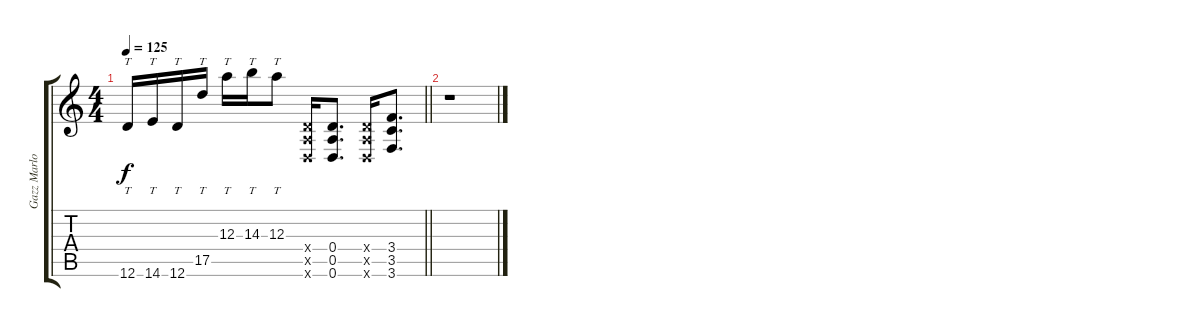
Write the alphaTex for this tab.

\track ("Gazz Marlow (Rhythm)" "Gazz Marlo") {instrument distortionguitar}
\staff {score tabs}
\tuning (E4 B3 A3 D3 A2 D2) {hide}
\ts (4 4)
\tempo 125
\clef g2
\barLineRight lightlight
\ks c
12.6.16{tt dy f} 14.6.16{tt} 12.6.16{tt} 17.5.16{tt} 12.3.16{tt} 14.3.16{tt} 12.3.8{tt} (0.4{x} 0.5{x} 0.6{x}).16 (0.4 0.5 0.6).8{d} (0.4{x} 0.5{x} 0.6{x}).16 (3.4 3.5 3.6).8{d} |
r.1
